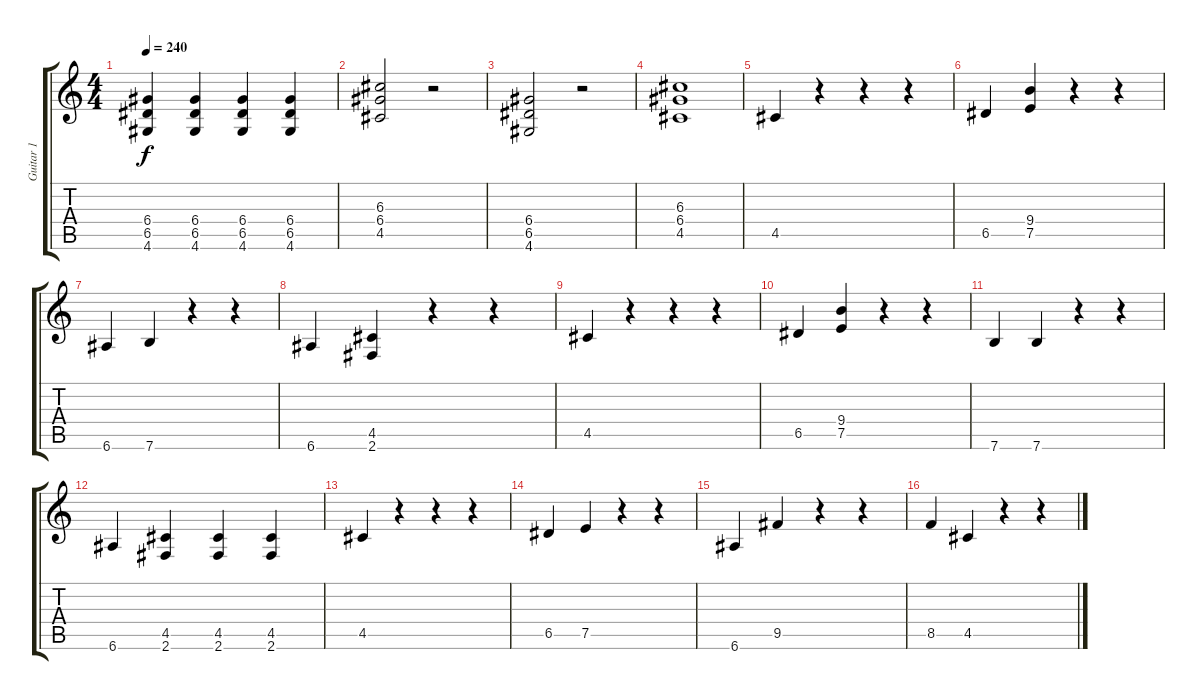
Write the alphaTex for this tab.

\track ("Guitar 1" "Guitar 1") {instrument electricguitarclean}
\staff {score tabs}
\tuning (E4 B3 G3 D3 A2 E2) {hide}
\ts (4 4)
\tempo 240
\clef g2
\ks c
(6.4 6.5 4.6).4{dy f} (6.4 6.5 4.6).4 (6.4 6.5 4.6).4 (6.4 6.5 4.6).4 |
(6.3 6.4 4.5).2 r.2 |
(6.4 6.5 4.6).2 r.2 |
(6.3 6.4 4.5).1 |
4.5.4 r.4 r.4 r.4 |
6.5.4 (9.4 7.5).4 r.4 r.4 |
6.6.4 7.6.4 r.4 r.4 |
6.6.4 (4.5 2.6).4 r.4 r.4 |
4.5.4 r.4 r.4 r.4 |
6.5.4 (9.4 7.5).4 r.4 r.4 |
7.6.4 7.6.4 r.4 r.4 |
6.6.4 (4.5 2.6).4 (4.5 2.6).4 (4.5 2.6).4 |
4.5.4 r.4 r.4 r.4 |
6.5.4 7.5.4 r.4 r.4 |
6.6.4 9.5.4 r.4 r.4 |
8.5.4 4.5.4 r.4 r.4
